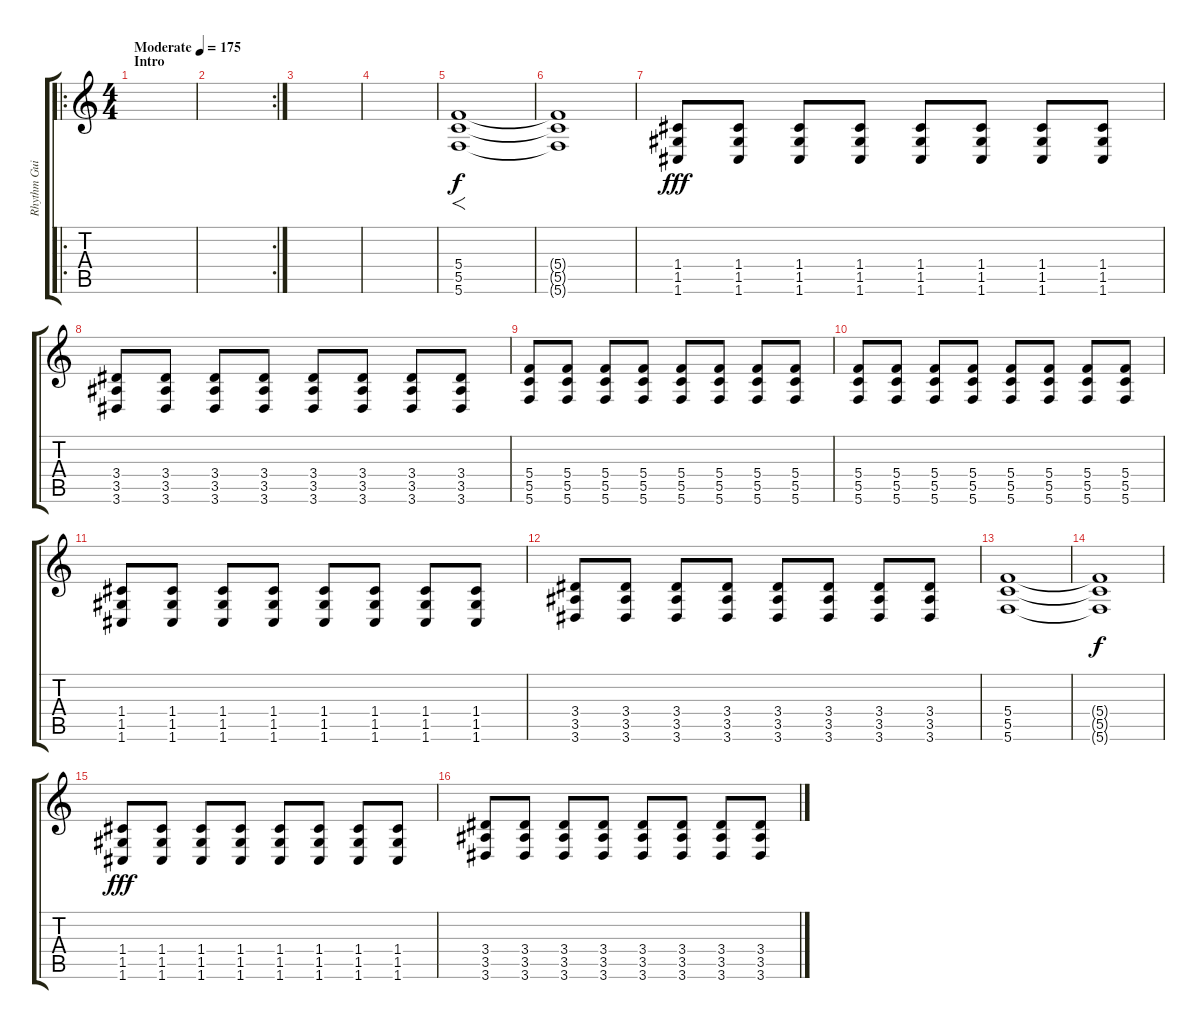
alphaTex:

\track ("Rhythm Guitar" "Rhythm Gui") {instrument distortionguitar}
\staff {score tabs}
\tuning (D4 A3 F3 C3 G2 C2) {hide}
\ro
\ts (4 4)
\section ("" "Intro")
\tempo (175 "Moderate")
\clef g2
\ks c
|
\rc 2
|
|
|
(5.4 5.5 5.6).1{f} |
(5.4{t} 5.5{t} 5.6{t}).1{dy f} |
(1.4 1.5 1.6).8{dy fff} (1.4 1.5 1.6).8 (1.4 1.5 1.6).8 (1.4 1.5 1.6).8 (1.4 1.5 1.6).8 (1.4 1.5 1.6).8 (1.4 1.5 1.6).8 (1.4 1.5 1.6).8 |
(3.4 3.5 3.6).8 (3.4 3.5 3.6).8 (3.4 3.5 3.6).8 (3.4 3.5 3.6).8 (3.4 3.5 3.6).8 (3.4 3.5 3.6).8 (3.4 3.5 3.6).8 (3.4 3.5 3.6).8 |
(5.4 5.5 5.6).8 (5.4 5.5 5.6).8 (5.4 5.5 5.6).8 (5.4 5.5 5.6).8 (5.4 5.5 5.6).8 (5.4 5.5 5.6).8 (5.4 5.5 5.6).8 (5.4 5.5 5.6).8 |
(5.4 5.5 5.6).8 (5.4 5.5 5.6).8 (5.4 5.5 5.6).8 (5.4 5.5 5.6).8 (5.4 5.5 5.6).8 (5.4 5.5 5.6).8 (5.4 5.5 5.6).8 (5.4 5.5 5.6).8 |
(1.4 1.5 1.6).8 (1.4 1.5 1.6).8 (1.4 1.5 1.6).8 (1.4 1.5 1.6).8 (1.4 1.5 1.6).8 (1.4 1.5 1.6).8 (1.4 1.5 1.6).8 (1.4 1.5 1.6).8 |
(3.4 3.5 3.6).8 (3.4 3.5 3.6).8 (3.4 3.5 3.6).8 (3.4 3.5 3.6).8 (3.4 3.5 3.6).8 (3.4 3.5 3.6).8 (3.4 3.5 3.6).8 (3.4 3.5 3.6).8 |
(5.4 5.5 5.6).1 |
(5.4{t} 5.5{t} 5.6{t}).1{dy f} |
(1.4 1.5 1.6).8{dy fff} (1.4 1.5 1.6).8 (1.4 1.5 1.6).8 (1.4 1.5 1.6).8 (1.4 1.5 1.6).8 (1.4 1.5 1.6).8 (1.4 1.5 1.6).8 (1.4 1.5 1.6).8 |
(3.4 3.5 3.6).8 (3.4 3.5 3.6).8 (3.4 3.5 3.6).8 (3.4 3.5 3.6).8 (3.4 3.5 3.6).8 (3.4 3.5 3.6).8 (3.4 3.5 3.6).8 (3.4 3.5 3.6).8
